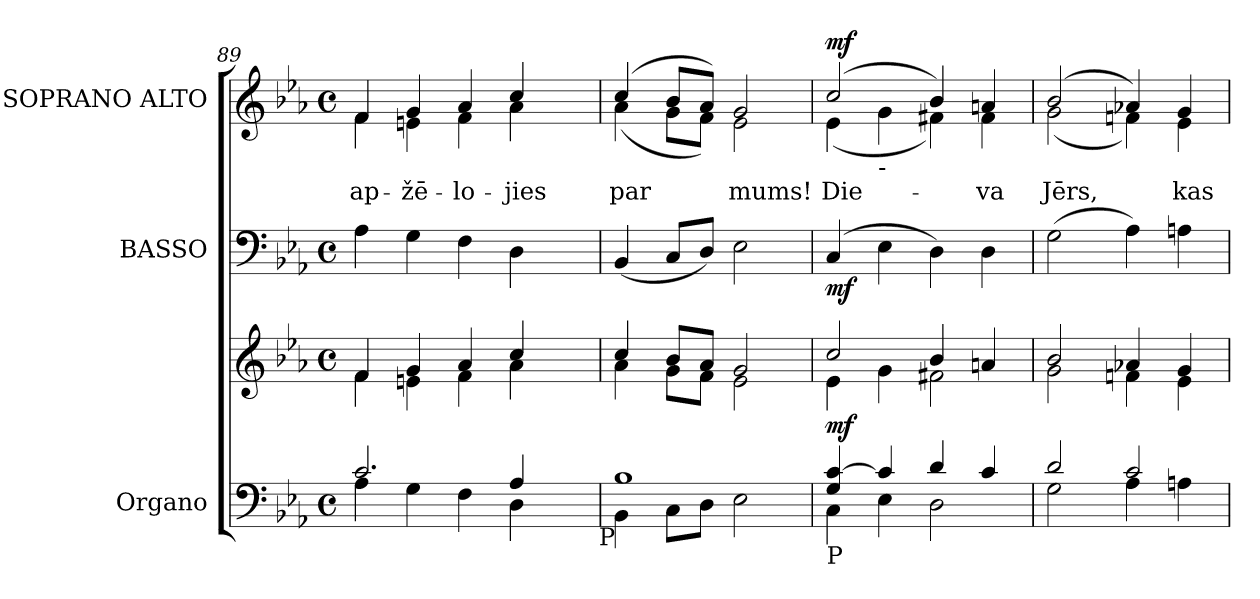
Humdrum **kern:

**kern	**kern	**dynam	**kern	**dynam	**kern	**text	**dynam
*part3	*part3	*part3	*part2	*part2	*part1	*part1	*part1
*staff4	*staff3	*staff3/4	*staff2	*staff2	*staff1	*staff1	*staff1
*I"Organo	*	*	*I"BASSO	*	*I"SOPRANO ALTO	*	*
*I'Org.	*	*	*I'B.	*	*I'S.	*	*
*clefF4	*clefG2	*	*clefF4	*	*clefG2	*	*
*k[b-e-a-]	*k[b-e-a-]	*	*k[b-e-a-]	*	*k[b-e-a-]	*	*
*E-:	*E-:	*	*E-:	*	*E-:	*	*
*M4/4	*M4/4	*	*M4/4	*	*M4/4	*	*
*met(c)	*met(c)	*	*met(c)	*	*met(c)	*	*
=89	=89	=89	=89	=89	=89	=89	=89
*^	*^	*	*	*	*	*	*
!	!	!	!	!	!	!	!	!LO:LY:b:color=#000000	!
*	*^	*	*	*	*	*	*^	*	*
2.ci/	4A-i\	2ryy	4fi/	4fi\	.	4A-i\	.	4fi/	4fi\	ap-	.
!	!	!	!	!	!	!	!	!	!	!LO:LY:b:color=#000000	!
.	4Gi\	.	4gi/	4eni\	.	4Gi\	.	4gi/	4eni\	-žē-	.
!	!	!	!	!	!	!	!	!	!	!LO:LY:b:color=#000000	!
.	4Fi\	4ryy	4a-i/	4fi\	.	4Fi\	.	4a-i/	4fi\	-lo-	.
!	!	!	!	!	!	!	!	!	!	!LO:LY:b:color=#000000	!
4A-i/	4Di\	8ryy	4cci/	4a-i\	.	4Di\	.	4cci/	4a-i\	-jies	.
.	.	16ryy	.	.	.	.	.	.	.	.	.
.	.	32ryy	.	.	.	.	.	.	.	.	.
.	.	64ryy	.	.	.	.	.	.	.	.	.
.	.	128...ryy	.	.	.	.	.	.	.	.	.
!	!	!LO:TX:b:t=P	!	!	!	!	!	!	!	!	!
.	.	1024ryy	.	.	.	.	.	.	.	.	.
*	*v	*v	*	*	*	*	*	*	*	*	*
=90	=90	=90	=90	=90	=90	=90	=90	=90	=90	=90
*	*^	*	*	*	*	*	*	*	*	*
!	!	!	!	!	!	!	!	!	!	!LO:LY:b:color=#000000	!
*	*v	*v	*	*	*	*	*	*	*	*	*
1B-i	4BB-i\	4cci/	4a-i\	.	(4BB-i/	.	(4cci/	(4a-i\	par	.
.	8Ci\L	8b-i/L	8gi\L	.	8Ci/L	.	8b-i/L	8gi\L	.	.
.	8Di\J	8a-i/J	8fi\J	.	8Di/J)	.	8a-i/J)	8fi\J)	.	.
!	!	!	!	!	!	!	!	!	!LO:LY:b:color=#000000	!
.	2E-i\	2gi/	2e-i\	.	2E-i\	.	2gi/	2e-i\	mums!	.
!!LO:PB:g=z	!!
=91	=91	=91	=91	=91	=91	=91	=91	=91	=91	=91
!LO:TX:b:t=P	!	!	!	!	!	!	!	!	!	!
!	!	!	!	!	!	!	!	!	!LO:LY:b:color=#000000	!
4Gi/ [>4ci	4Ci\	2cci/	4e-i\	mf	(4Ci/	mf	(2cci/	(4e-i\	Die-	mf
!	!	!	!	!	!	!	!	!LO:TX:b:t=-	!	!
4ci/]	4E-i\	.	4gi\	.	4E-i\	.	.	4gi\	.	.
4di/	2Di\	4b-i/	2f#Xi\	.	4Di\)	.	4b-i/)	4f#Xi\)	.	.
!	!	!	!	!	!	!	!	!	!LO:LY:b:color=#000000	!
4ci/	.	4ani/	.	.	4Di\	.	4ani/	4f#i\	-va	.
=92	=92	=92	=92	=92	=92	=92	=92	=92	=92	=92
!	!	!	!	!	!	!	!	!	!LO:LY:b:color=#000000	!
2di/	2Gi\	2b-i/	2gi\	.	(2Gi\	.	(2b-i/	(2gi\	Jērs,	.
2ci/	4A-i\	4a-Xi/	4fni\	.	4A-i\)	.	4a-Xi/)	4fni\)	.	.
!	!	!	!	!	!	!	!	!	!LO:LY:b:color=#000000	!
.	4Ani\	4gi/	4e-i\	.	4Ani\	.	4gi/	4e-i\	kas	.
*v	*v	*	*	*	*	*	*v	*v	*	*
*	*v	*v	*	*	*	*	*	*
=	=	=	=	=	=	=	=
*-	*-	*-	*-	*-	*-	*-	*-
